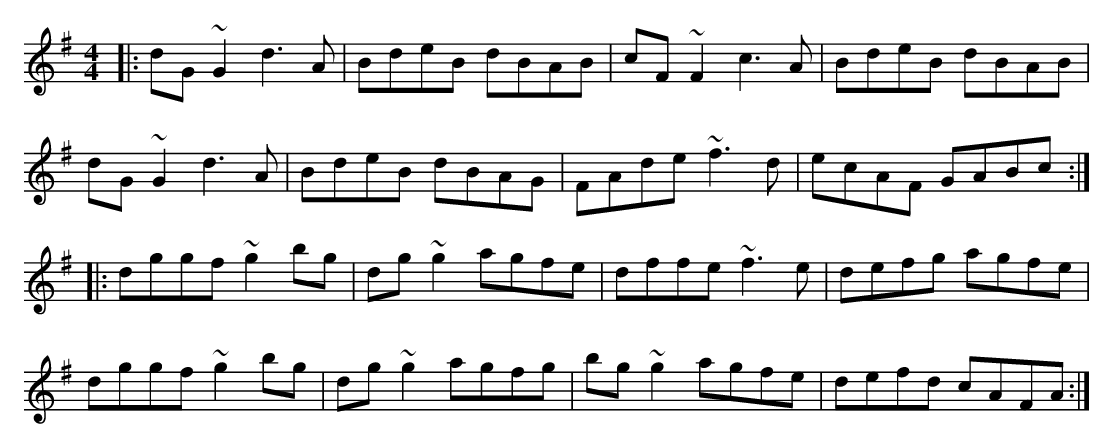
X:1
M:4/4
K:G
|:dG~G2 d3A|BdeB dBAB|cF~F2 c3A|BdeB dBAB|
dG~G2 d3A|BdeB dBAG|FAde~f3d|ecAF GABc:|
|:dggf ~g2bg|dg~g2 agfe|dffe ~f3e|defg agfe|
dggf ~g2bg|dg~g2 agfg|bg~g2 agfe|defd cAFA:|
